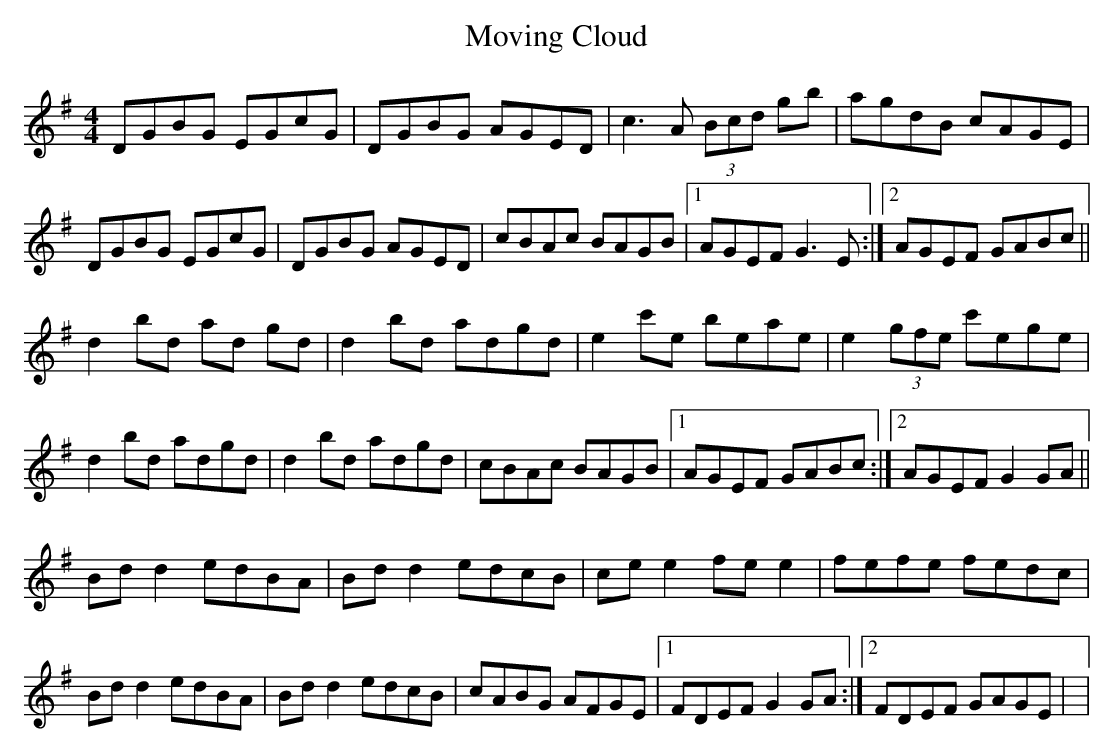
X:1
T:Moving Cloud
M:4/4
L:/18
K:G
DGBG EGcG|DGBG AGED|c3 A (3Bcd gb|agdB cAGE|
DGBG EGcG|DGBG AGED|cBAc BAGB|1 AGEF G3 E :|2 AGEF GABc ||
d2 bd ad gd|d2 bd adgd|e2 c'e beae|e2 (3gfe c'ege|
d2 bd adgd|d2 bd adgd| cBAc BAGB|1 AGEF GABc :|2 AGEF G2 GA ||
Bd d2 edBA|Bd d2 edcB|ce e2 fe e2|fefe fedc|
Bd d2 edBA|Bd d2 edcB| cABG AFGE|1 FDEF G2 GA :|2 FDEF GAGE |>|
